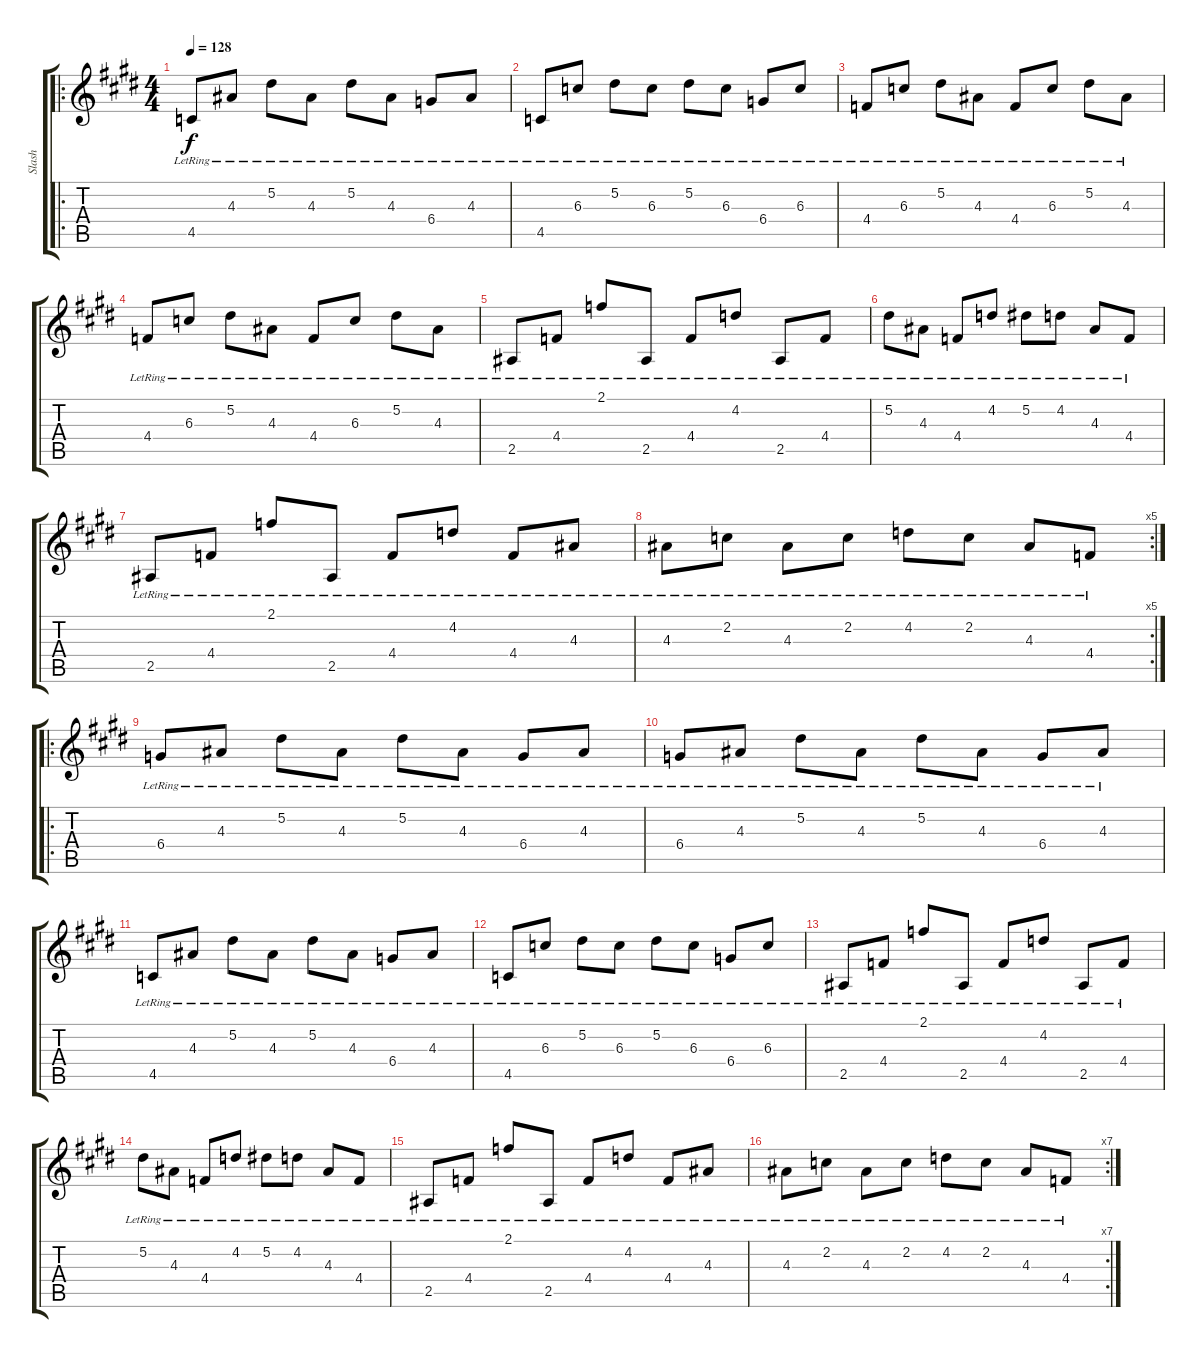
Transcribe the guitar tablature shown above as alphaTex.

\track ("Slash" "Slash") {instrument acousticguitarsteel}
\staff {score tabs}
\tuning (Eb4 Bb3 Gb3 Db3 Ab2 Eb2) {hide}
\ro
\ts (4 4)
\tempo 128
\clef g2
\ks e
4.5{lr}.8{dy f} 4.3{lr}.8 5.2{lr}.8 4.3{lr}.8 5.2{lr}.8 4.3{lr}.8 6.4{lr}.8 4.3{lr}.8 |
\ks c#minor
4.5{lr}.8 6.3{lr}.8 5.2{lr}.8 6.3{lr}.8 5.2{lr}.8 6.3{lr}.8 6.4{lr}.8 6.3{lr}.8 |
4.4{lr}.8 6.3{lr}.8 5.2{lr}.8 4.3{lr}.8 4.4{lr}.8 6.3{lr}.8 5.2{lr}.8 4.3{lr}.8 |
4.4{lr}.8 6.3{lr}.8 5.2{lr}.8 4.3{lr}.8 4.4{lr}.8 6.3{lr}.8 5.2{lr}.8 4.3{lr}.8 |
\ks e
2.5{lr}.8 4.4{lr}.8 2.1{lr}.8 2.5{lr}.8 4.4{lr}.8 4.2{lr}.8 2.5{lr}.8 4.4{lr}.8 |
\ks c#minor
5.2{lr}.8 4.3{lr}.8 4.4{lr}.8 4.2{lr}.8 5.2{lr}.8 4.2{lr}.8 4.3{lr}.8 4.4{lr}.8 |
2.5{lr}.8 4.4{lr}.8 2.1{lr}.8 2.5{lr}.8 4.4{lr}.8 4.2{lr}.8 4.4{lr}.8 4.3{lr}.8 |
\rc 5
4.3{lr}.8 2.2{lr}.8 4.3{lr}.8 2.2{lr}.8 4.2{lr}.8 2.2{lr}.8 4.3{lr}.8 4.4{lr}.8 |
\ro
\ks e
6.4{lr}.8 4.3{lr}.8 5.2{lr}.8 4.3{lr}.8 5.2{lr}.8 4.3{lr}.8 6.4{lr}.8 4.3{lr}.8 |
\ks c#minor
6.4{lr}.8 4.3{lr}.8 5.2{lr}.8 4.3{lr}.8 5.2{lr}.8 4.3{lr}.8 6.4{lr}.8 4.3{lr}.8 |
4.5{lr}.8 4.3{lr}.8 5.2{lr}.8 4.3{lr}.8 5.2{lr}.8 4.3{lr}.8 6.4{lr}.8 4.3{lr}.8 |
4.5{lr}.8 6.3{lr}.8 5.2{lr}.8 6.3{lr}.8 5.2{lr}.8 6.3{lr}.8 6.4{lr}.8 6.3{lr}.8 |
\ks e
2.5{lr}.8 4.4{lr}.8 2.1{lr}.8 2.5{lr}.8 4.4{lr}.8 4.2{lr}.8 2.5{lr}.8 4.4{lr}.8 |
\ks c#minor
5.2{lr}.8 4.3{lr}.8 4.4{lr}.8 4.2{lr}.8 5.2{lr}.8 4.2{lr}.8 4.3{lr}.8 4.4{lr}.8 |
2.5{lr}.8 4.4{lr}.8 2.1{lr}.8 2.5{lr}.8 4.4{lr}.8 4.2{lr}.8 4.4{lr}.8 4.3{lr}.8 |
\rc 7
4.3{lr}.8 2.2{lr}.8 4.3{lr}.8 2.2{lr}.8 4.2{lr}.8 2.2{lr}.8 4.3{lr}.8 4.4{lr}.8
